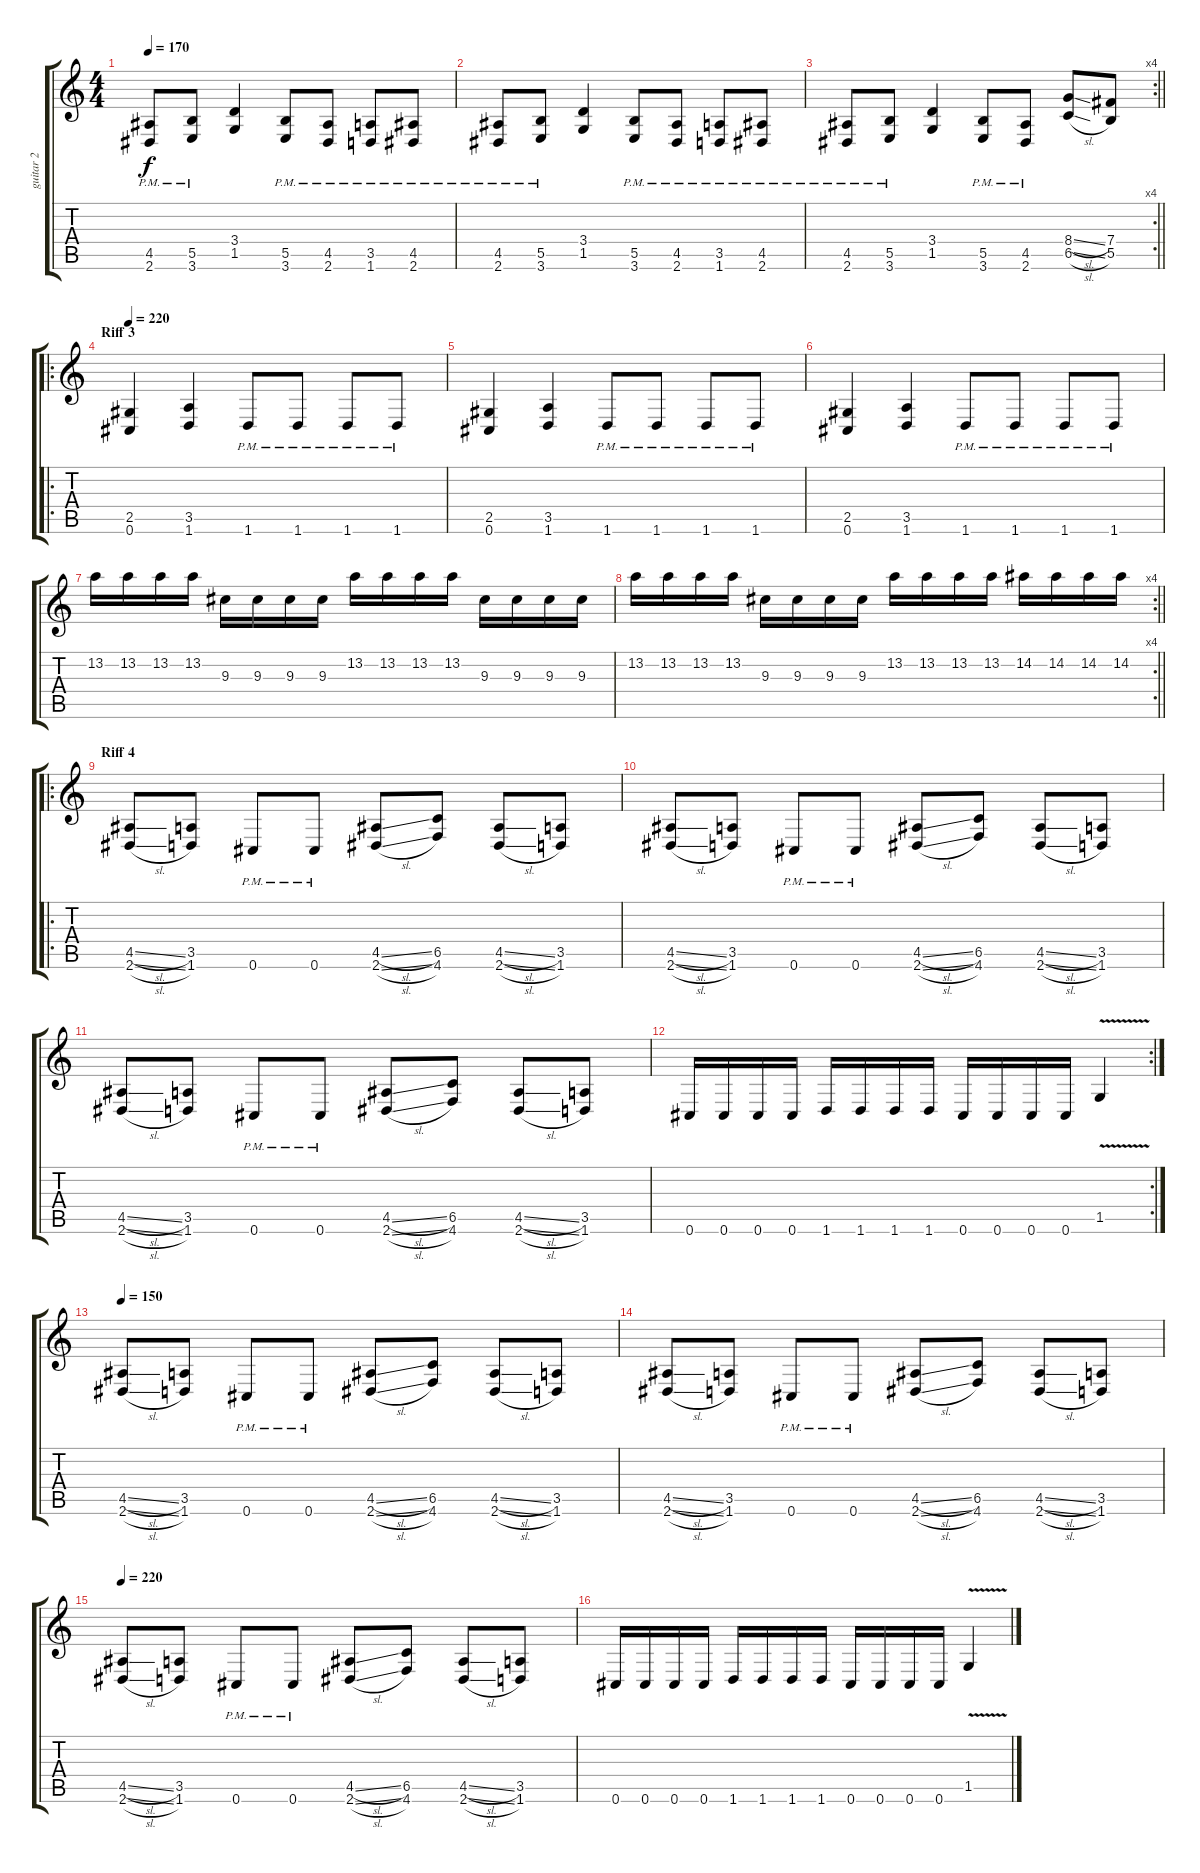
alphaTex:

\track ("guitar 2" "guitar 2") {instrument distortionguitar}
\staff {score tabs}
\tuning (Db4 Ab3 E3 B2 Gb2 Db2) {hide}
\ts (4 4)
\tempo 170
\clef g2
\ks c
(4.5{pm} 2.6{pm}).8{dy f} (5.5{pm} 3.6{pm}).8 (3.4 1.5).4 (5.5{pm} 3.6{pm}).8 (4.5{pm} 2.6{pm}).8 (3.5{pm} 1.6{pm}).8 (4.5{pm} 2.6{pm}).8 |
(4.5{pm} 2.6{pm}).8 (5.5{pm} 3.6{pm}).8 (3.4 1.5).4 (5.5{pm} 3.6{pm}).8 (4.5{pm} 2.6{pm}).8 (3.5{pm} 1.6{pm}).8 (4.5{pm} 2.6{pm}).8 |
\rc 4
\barLineRight lightlight
(4.5{pm} 2.6{pm}).8 (5.5{pm} 3.6{pm}).8 (3.4 1.5).4 (5.5{pm} 3.6{pm}).8 (4.5{pm} 2.6{pm}).8 (8.4{sl} 6.5{sl}).8 (7.4 5.5).8 |
\ro
\section ("" "Riff 3")
\tempo 220
(2.5 0.6).4 (3.5 1.6).4 1.6{pm}.8 1.6{pm}.8 1.6{pm}.8 1.6{pm}.8 |
(2.5 0.6).4 (3.5 1.6).4 1.6{pm}.8 1.6{pm}.8 1.6{pm}.8 1.6{pm}.8 |
(2.5 0.6).4 (3.5 1.6).4 1.6{pm}.8 1.6{pm}.8 1.6{pm}.8 1.6{pm}.8 |
13.2.16 13.2.16 13.2.16 13.2.16 9.3.16 9.3.16 9.3.16 9.3.16 13.2.16 13.2.16 13.2.16 13.2.16 9.3.16 9.3.16 9.3.16 9.3.16 |
\rc 4
\barLineRight lightlight
13.2.16 13.2.16 13.2.16 13.2.16 9.3.16 9.3.16 9.3.16 9.3.16 13.2.16 13.2.16 13.2.16 13.2.16 14.2.16 14.2.16 14.2.16 14.2.16 |
\ro
\section ("" "Riff 4")
(4.5{sl} 2.6{sl}).8{instrument distortionguitar} (3.5 1.6).8 0.6{pm}.8 0.6{pm}.8 (4.5{sl} 2.6{sl}).8 (6.5 4.6).8 (4.5{sl} 2.6{sl}).8 (3.5 1.6).8 |
(4.5{sl} 2.6{sl}).8 (3.5 1.6).8 0.6{pm}.8 0.6{pm}.8 (4.5{sl} 2.6{sl}).8 (6.5 4.6).8 (4.5{sl} 2.6{sl}).8 (3.5 1.6).8 |
(4.5{sl} 2.6{sl}).8 (3.5 1.6).8 0.6{pm}.8 0.6{pm}.8 (4.5{sl} 2.6{sl}).8 (6.5 4.6).8 (4.5{sl} 2.6{sl}).8 (3.5 1.6).8 |
\rc 2
0.6.16 0.6.16 0.6.16 0.6.16 1.6.16 1.6.16 1.6.16 1.6.16 0.6.16 0.6.16 0.6.16 0.6.16 1.5{v}.4{instrument guitarharmonics} |
\tempo 150
(4.5{sl} 2.6{sl}).8{instrument distortionguitar} (3.5 1.6).8 0.6{pm}.8 0.6{pm}.8 (4.5{sl} 2.6{sl}).8 (6.5 4.6).8 (4.5{sl} 2.6{sl}).8 (3.5 1.6).8 |
(4.5{sl} 2.6{sl}).8 (3.5 1.6).8 0.6{pm}.8 0.6{pm}.8 (4.5{sl} 2.6{sl}).8 (6.5 4.6).8 (4.5{sl} 2.6{sl}).8 (3.5 1.6).8 |
\tempo 220
(4.5{sl} 2.6{sl}).8 (3.5 1.6).8 0.6{pm}.8 0.6{pm}.8 (4.5{sl} 2.6{sl}).8 (6.5 4.6).8 (4.5{sl} 2.6{sl}).8 (3.5 1.6).8 |
0.6.16 0.6.16 0.6.16 0.6.16 1.6.16 1.6.16 1.6.16 1.6.16 0.6.16 0.6.16 0.6.16 0.6.16 1.5{v}.4{instrument guitarharmonics}
